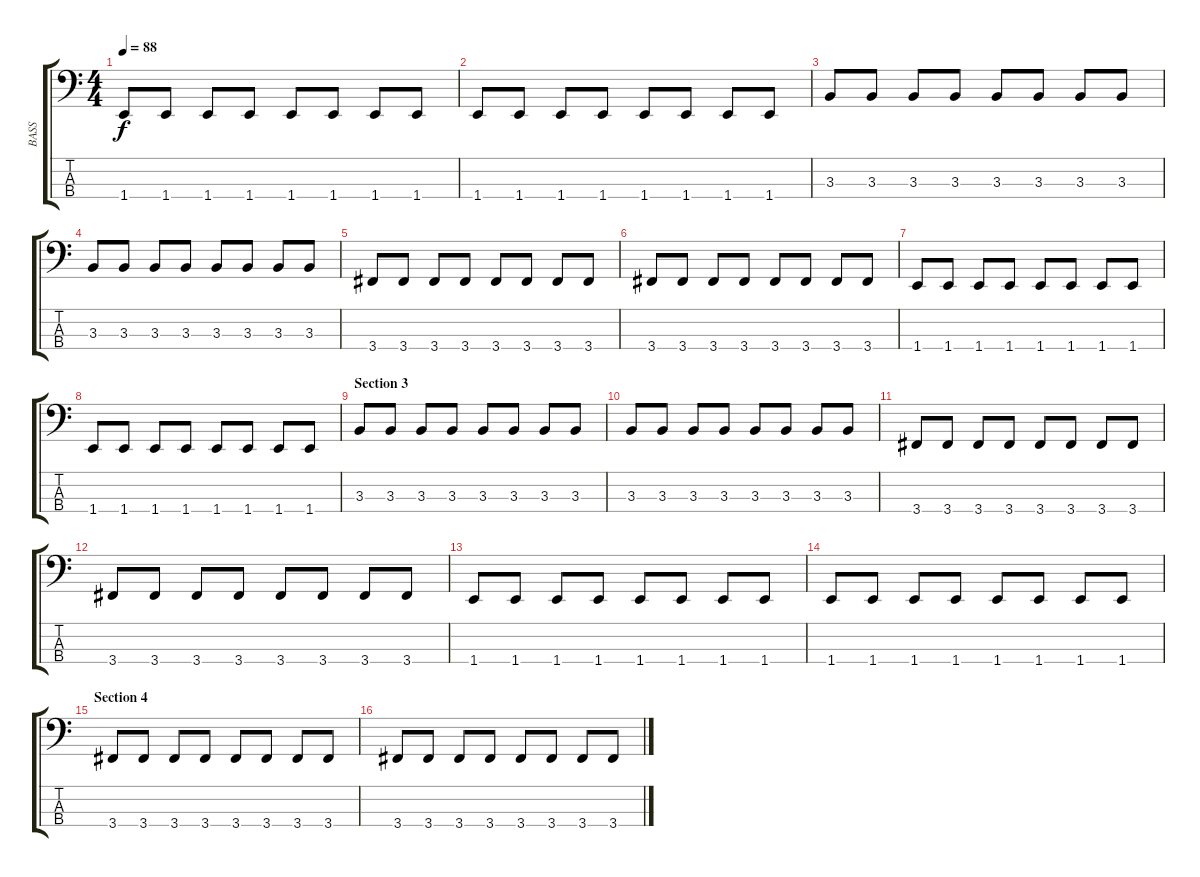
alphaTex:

\track ("BASS" "BASS") {instrument electricbassfinger}
\staff {score tabs}
\tuning (Gb2 Db2 Ab1 Eb1) {hide}
\ts (4 4)
\tempo 88
\clef f4
\ks c
1.4.8{dy f} 1.4.8 1.4.8 1.4.8 1.4.8 1.4.8 1.4.8 1.4.8 |
1.4.8 1.4.8 1.4.8 1.4.8 1.4.8 1.4.8 1.4.8 1.4.8 |
3.3.8 3.3.8 3.3.8 3.3.8 3.3.8 3.3.8 3.3.8 3.3.8 |
3.3.8 3.3.8 3.3.8 3.3.8 3.3.8 3.3.8 3.3.8 3.3.8 |
3.4.8 3.4.8 3.4.8 3.4.8 3.4.8 3.4.8 3.4.8 3.4.8 |
3.4.8 3.4.8 3.4.8 3.4.8 3.4.8 3.4.8 3.4.8 3.4.8 |
1.4.8 1.4.8 1.4.8 1.4.8 1.4.8 1.4.8 1.4.8 1.4.8 |
1.4.8 1.4.8 1.4.8 1.4.8 1.4.8 1.4.8 1.4.8 1.4.8 |
\section ("" "Section 3")
3.3.8 3.3.8 3.3.8 3.3.8 3.3.8 3.3.8 3.3.8 3.3.8 |
3.3.8 3.3.8 3.3.8 3.3.8 3.3.8 3.3.8 3.3.8 3.3.8 |
3.4.8 3.4.8 3.4.8 3.4.8 3.4.8 3.4.8 3.4.8 3.4.8 |
3.4.8 3.4.8 3.4.8 3.4.8 3.4.8 3.4.8 3.4.8 3.4.8 |
1.4.8 1.4.8 1.4.8 1.4.8 1.4.8 1.4.8 1.4.8 1.4.8 |
1.4.8 1.4.8 1.4.8 1.4.8 1.4.8 1.4.8 1.4.8 1.4.8 |
\section ("" "Section 4")
3.4.8 3.4.8 3.4.8 3.4.8 3.4.8 3.4.8 3.4.8 3.4.8 |
3.4.8 3.4.8 3.4.8 3.4.8 3.4.8 3.4.8 3.4.8 3.4.8
